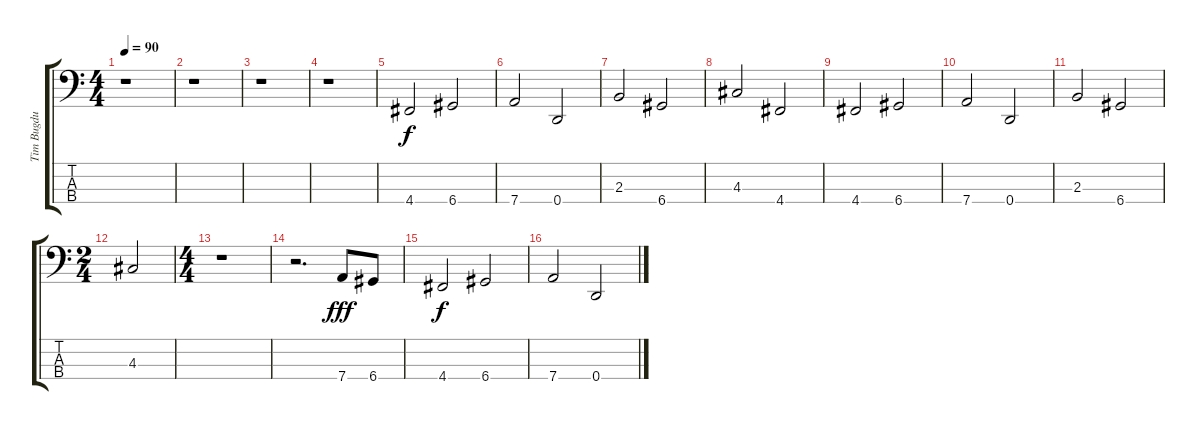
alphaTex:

\track ("Tim Bugdu" "Tim Bugdu") {instrument electricbassfinger}
\staff {score tabs}
\tuning (G2 D2 A1 D1) {hide}
\ts (4 4)
\tempo 90
\clef f4
\ks c
r.1{dy f} |
r.1 |
r.1 |
r.1 |
4.4.2 6.4.2 |
7.4.2 0.4.2 |
2.3.2 6.4.2 |
4.3.2 4.4.2 |
4.4.2 6.4.2 |
7.4.2 0.4.2 |
2.3.2 6.4.2 |
\ts (2 4)
4.3.2 |
\ts (4 4)
r.1 |
r.2{d} 7.4.8{dy fff} 6.4.8 |
4.4.2{dy f} 6.4.2 |
7.4.2 0.4.2
